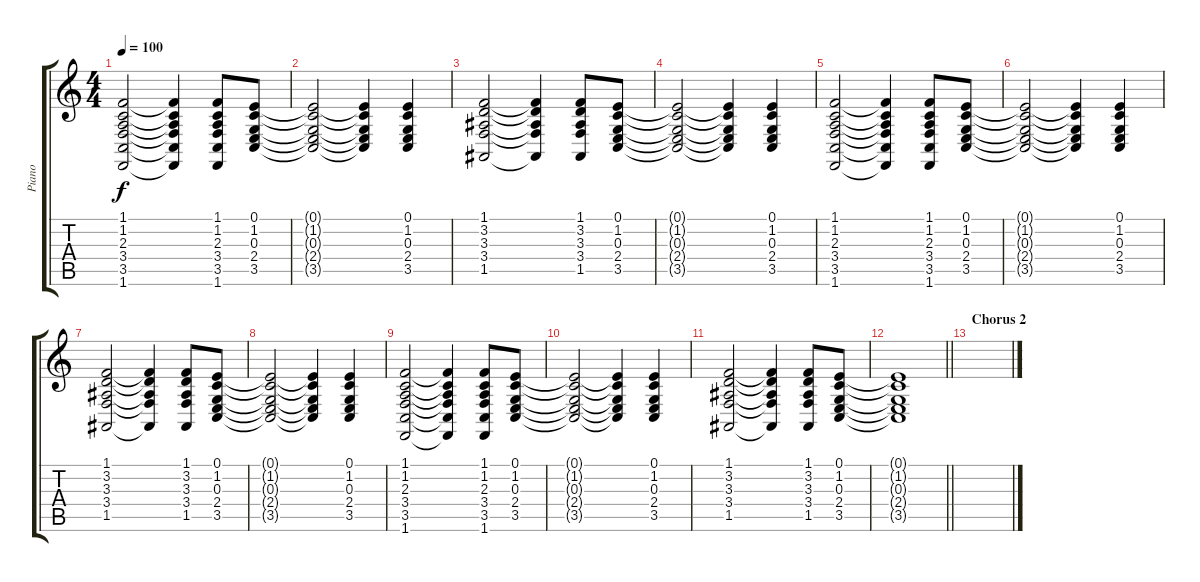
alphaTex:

\track ("Piano" "Piano") {instrument brightacousticpiano}
\staff {score tabs}
\tuning (E4 B3 G3 D3 A2 E2) {hide}
\ts (4 4)
\tempo 100
\clef g2
\ks c
(1.1 1.2 2.3 3.4 3.5 1.6).2{dy f} (1.1{t} 1.2{t} 2.3{t} 3.4{t} 3.5{t} 1.6{t}).4 (1.1 1.2 2.3 3.4 3.5 1.6).8 (0.1 1.2 0.3 2.4 3.5).8 |
(0.1{t} 1.2{t} 0.3{t} 2.4{t} 3.5{t}).2 (0.1{t} 1.2{t} 0.3{t} 2.4{t} 3.5{t}).4 (0.1 1.2 0.3 2.4 3.5).4 |
(1.1 3.2 3.3 3.4 1.5).2 (1.1{t} 3.2{t} 3.3{t} 3.4{t} 1.5{t}).4 (1.1 3.2 3.3 3.4 1.5).8 (0.1 1.2 0.3 2.4 3.5).8 |
(0.1{t} 1.2{t} 0.3{t} 2.4{t} 3.5{t}).2 (0.1{t} 1.2{t} 0.3{t} 2.4{t} 3.5{t}).4 (0.1 1.2 0.3 2.4 3.5).4 |
(1.1 1.2 2.3 3.4 3.5 1.6).2 (1.1{t} 1.2{t} 2.3{t} 3.4{t} 3.5{t} 1.6{t}).4 (1.1 1.2 2.3 3.4 3.5 1.6).8 (0.1 1.2 0.3 2.4 3.5).8 |
(0.1{t} 1.2{t} 0.3{t} 2.4{t} 3.5{t}).2 (0.1{t} 1.2{t} 0.3{t} 2.4{t} 3.5{t}).4 (0.1 1.2 0.3 2.4 3.5).4 |
(1.1 3.2 3.3 3.4 1.5).2 (1.1{t} 3.2{t} 3.3{t} 3.4{t} 1.5{t}).4 (1.1 3.2 3.3 3.4 1.5).8 (0.1 1.2 0.3 2.4 3.5).8 |
(0.1{t} 1.2{t} 0.3{t} 2.4{t} 3.5{t}).2 (0.1{t} 1.2{t} 0.3{t} 2.4{t} 3.5{t}).4 (0.1 1.2 0.3 2.4 3.5).4 |
(1.1 1.2 2.3 3.4 3.5 1.6).2 (1.1{t} 1.2{t} 2.3{t} 3.4{t} 3.5{t} 1.6{t}).4 (1.1 1.2 2.3 3.4 3.5 1.6).8 (0.1 1.2 0.3 2.4 3.5).8 |
(0.1{t} 1.2{t} 0.3{t} 2.4{t} 3.5{t}).2 (0.1{t} 1.2{t} 0.3{t} 2.4{t} 3.5{t}).4 (0.1 1.2 0.3 2.4 3.5).4 |
(1.1 3.2 3.3 3.4 1.5).2 (1.1{t} 3.2{t} 3.3{t} 3.4{t} 1.5{t}).4 (1.1 3.2 3.3 3.4 1.5).8 (0.1 1.2 0.3 2.4 3.5).8 |
\barLineRight lightlight
(0.1{t} 1.2{t} 0.3{t} 2.4{t} 3.5{t}).1 |
\section ("" "Chorus 2")
